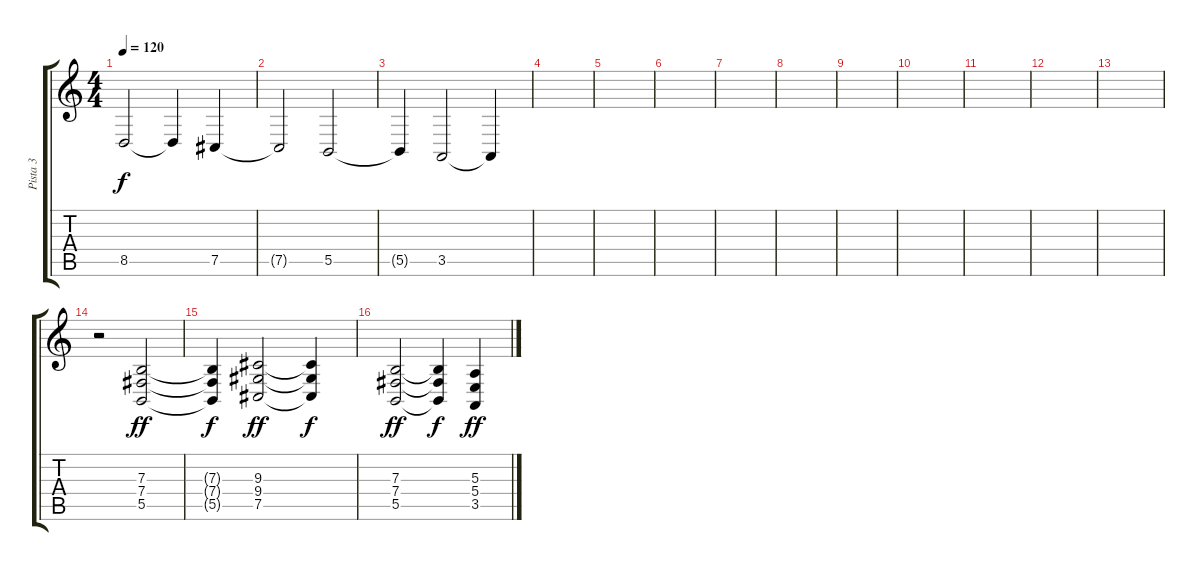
\track ("Pista 3" "Pista 3") {instrument fx6goblins}
\staff {score tabs}
\tuning (Db4 Ab3 E3 B2 Gb2 B1) {hide}
\ts (4 4)
\tempo 120
\clef g2
\ks c
8.5.2{dy f} 8.5{t}.4 7.5.4 |
7.5{t}.2 5.5.2 |
5.5{t}.4 3.5.2 3.5{t}.4 |
|
|
|
|
|
|
|
|
|
|
r.2 (7.3 7.4 5.5).2{dy ff} |
(7.3{t} 7.4{t} 5.5{t}).4{dy f} (9.3 9.4 7.5).2{dy ff} (9.3{t} 9.4{t} 7.5{t}).4{dy f} |
(7.3 7.4 5.5).2{dy ff} (7.3{t} 7.4{t} 5.5{t}).4{dy f} (5.3 5.4 3.5).4{dy ff}
